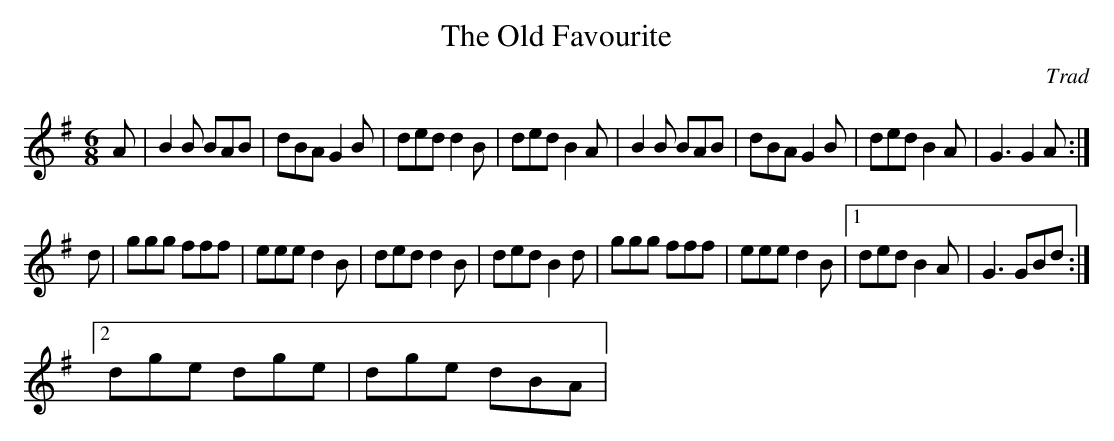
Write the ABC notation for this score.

X:1
T:The Old Favourite
M:6/8
L:1/8
C:Trad
K:G
A|B2 B BAB|dBA G2B|ded d2B|ded B2A|B2 B BAB|dBA G2B|ded B2A|G3 G2 A:|
d|ggg fff|eee d2B|ded d2B|ded B2d|ggg fff|eee d2B|1 ded B2A|G3 GBd:|2
 dge dge|dge dBA|
